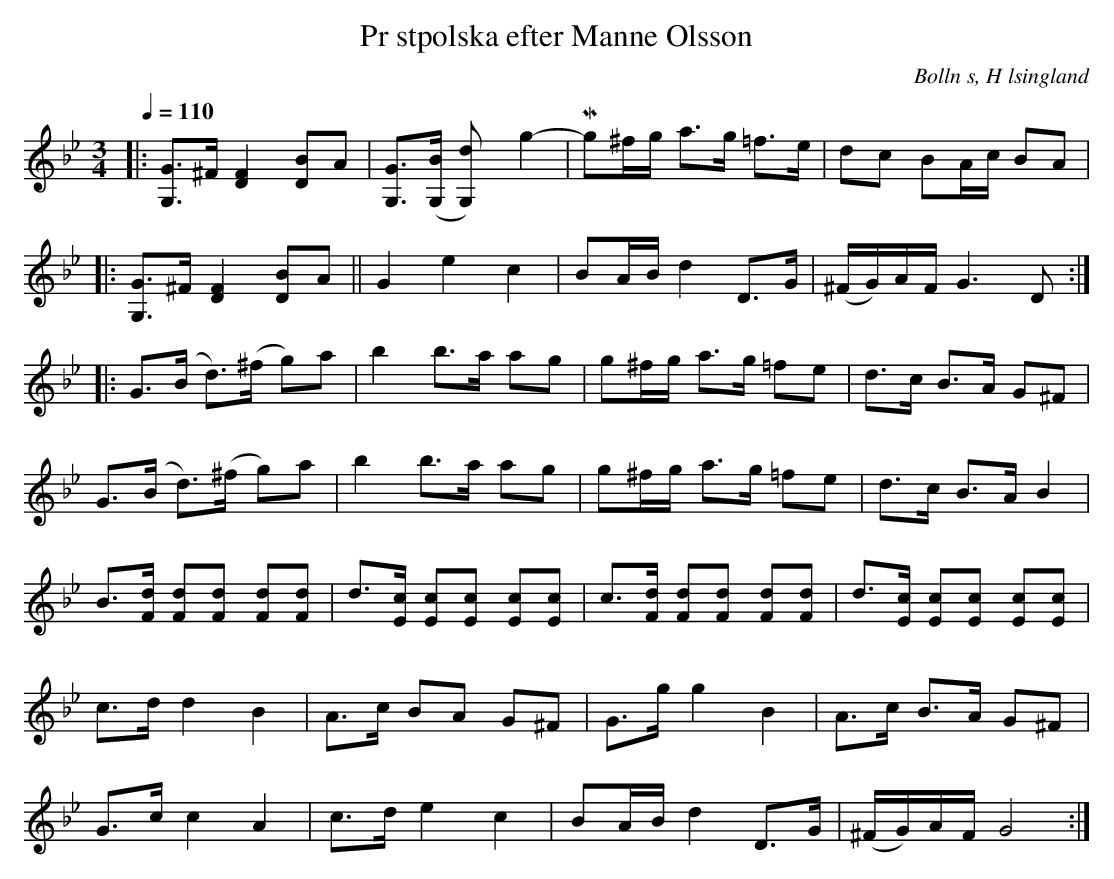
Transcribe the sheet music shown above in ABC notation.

X:1
T:Pr stpolska efter Manne Olsson
O:Bolln s, H lsingland
M:3/4
L:1/8
Q:1/4=110
K:Gm
|:[G G,]>^F [F2 D2] [D B]A| [G G,]>([B G,]   [d2 G,])      g2-       | Mg^f/g/ a>g =f>e | dc   BA/c/ BA  |
|:[G G,]>^F [F2 D2] [D B]A|| G2     e2       c2           | BA/B/  d2 D>G  | (^F/G/)A/F/ G3 D  ::
G>(B   d>)(^f   g)a        | b2     b>a      ag         | g^f/g/ a>g =fe | d>c         B>A G^F  |
G>(B   d>)(^f   g)a        | b2     b>a      ag         | g^f/g/ a>g =fe | d>c         B>A B2   |
B>[Fd] [Fd][Fd] [Fd][Fd] | d>[Ec] [Ec][Ec] [Ec][Ec] | \
c>[Fd] [Fd][Fd] [Fd][Fd] | d>[Ec] [Ec][Ec] [Ec][Ec] |
c>d    d2       B2           | A>c    BA       G^F       | G>g    g2 B2     | A>c         B>A G^F  |
G>c    c2       A2           | c>d    e2       c2        | BA/B/  d2 D>G   | (^F/G/)A/F/ G4      :|
